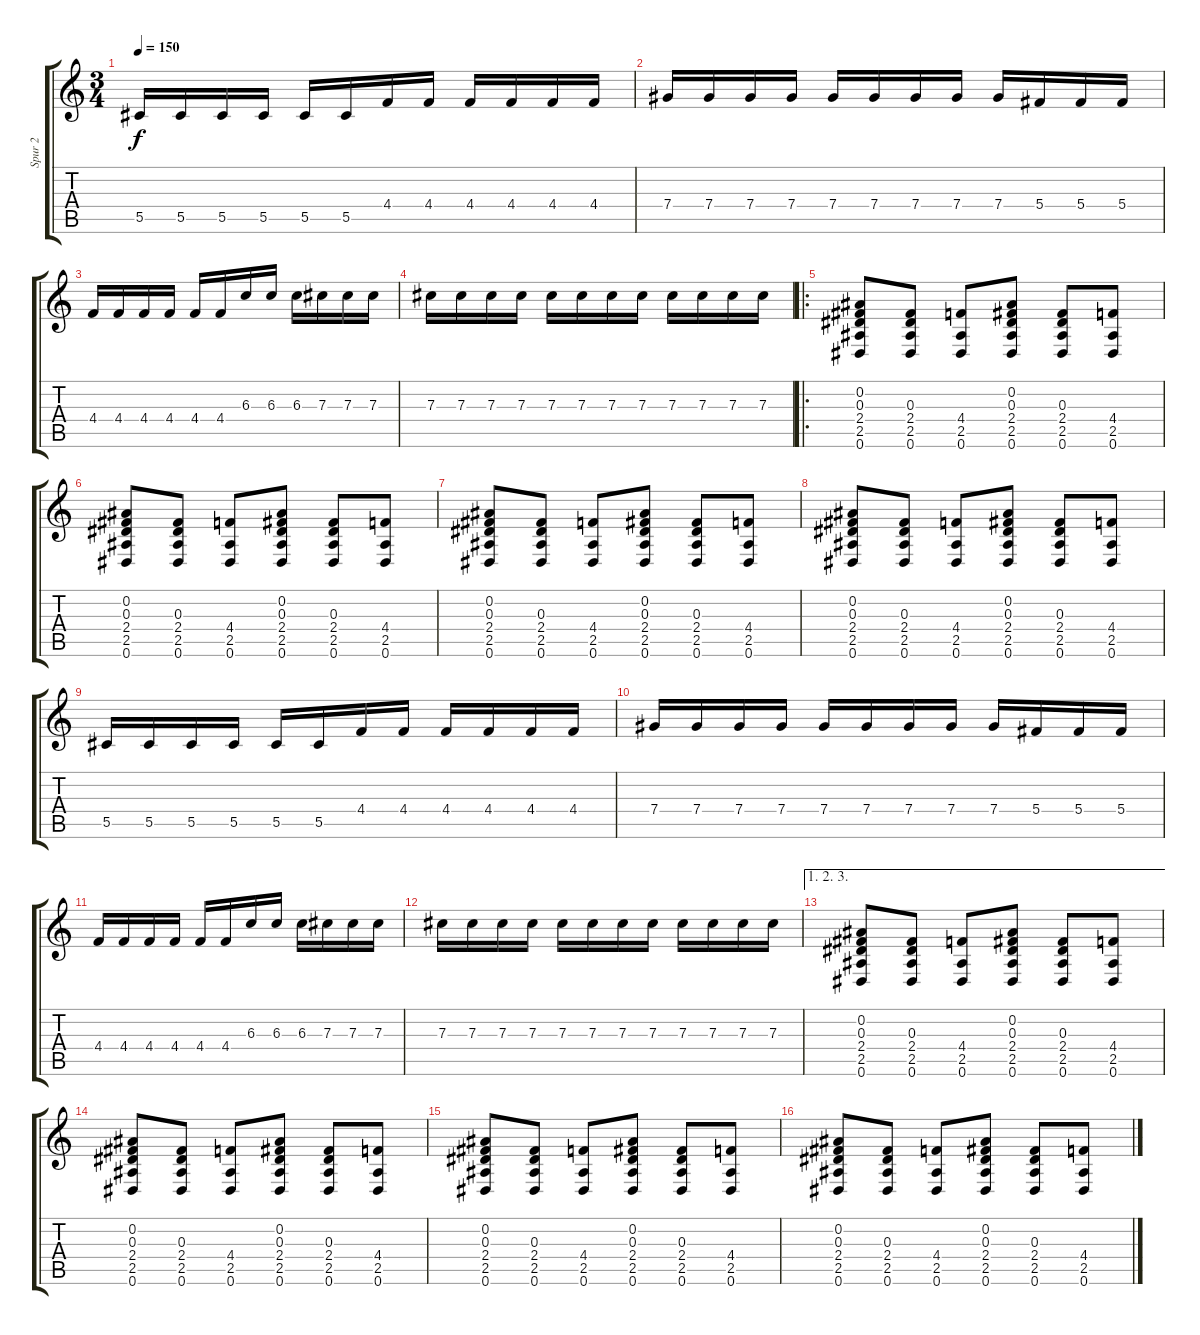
\track ("Spur 2" "Spur 2") {instrument overdrivenguitar}
\staff {score tabs}
\tuning (Eb4 Bb3 Gb3 Db3 Ab2 Eb2) {hide}
\ts (3 4)
\tempo 150
\clef g2
\ks c
5.5.16{dy f} 5.5.16 5.5.16 5.5.16 5.5.16 5.5.16 4.4.16 4.4.16 4.4.16 4.4.16 4.4.16 4.4.16 |
7.4.16 7.4.16 7.4.16 7.4.16 7.4.16 7.4.16 7.4.16 7.4.16 7.4.16 5.4.16 5.4.16 5.4.16 |
4.4.16 4.4.16 4.4.16 4.4.16 4.4.16 4.4.16 6.3.16 6.3.16 6.3.16 7.3.16 7.3.16 7.3.16 |
7.3.16 7.3.16 7.3.16 7.3.16 7.3.16 7.3.16 7.3.16 7.3.16 7.3.16 7.3.16 7.3.16 7.3.16 |
\ro
(0.2 0.3 2.4 2.5 0.6).8 (0.3 2.4 2.5 0.6).8 (4.4 2.5 0.6).8 (0.2 0.3 2.4 2.5 0.6).8 (0.3 2.4 2.5 0.6).8 (4.4 2.5 0.6).8 |
(0.2 0.3 2.4 2.5 0.6).8 (0.3 2.4 2.5 0.6).8 (4.4 2.5 0.6).8 (0.2 0.3 2.4 2.5 0.6).8 (0.3 2.4 2.5 0.6).8 (4.4 2.5 0.6).8 |
(0.2 0.3 2.4 2.5 0.6).8 (0.3 2.4 2.5 0.6).8 (4.4 2.5 0.6).8 (0.2 0.3 2.4 2.5 0.6).8 (0.3 2.4 2.5 0.6).8 (4.4 2.5 0.6).8 |
(0.2 0.3 2.4 2.5 0.6).8 (0.3 2.4 2.5 0.6).8 (4.4 2.5 0.6).8 (0.2 0.3 2.4 2.5 0.6).8 (0.3 2.4 2.5 0.6).8 (4.4 2.5 0.6).8 |
5.5.16 5.5.16 5.5.16 5.5.16 5.5.16 5.5.16 4.4.16 4.4.16 4.4.16 4.4.16 4.4.16 4.4.16 |
7.4.16 7.4.16 7.4.16 7.4.16 7.4.16 7.4.16 7.4.16 7.4.16 7.4.16 5.4.16 5.4.16 5.4.16 |
4.4.16 4.4.16 4.4.16 4.4.16 4.4.16 4.4.16 6.3.16 6.3.16 6.3.16 7.3.16 7.3.16 7.3.16 |
7.3.16 7.3.16 7.3.16 7.3.16 7.3.16 7.3.16 7.3.16 7.3.16 7.3.16 7.3.16 7.3.16 7.3.16 |
\ae (1 2 3)
(0.2 0.3 2.4 2.5 0.6).8 (0.3 2.4 2.5 0.6).8 (4.4 2.5 0.6).8 (0.2 0.3 2.4 2.5 0.6).8 (0.3 2.4 2.5 0.6).8 (4.4 2.5 0.6).8 |
(0.2 0.3 2.4 2.5 0.6).8 (0.3 2.4 2.5 0.6).8 (4.4 2.5 0.6).8 (0.2 0.3 2.4 2.5 0.6).8 (0.3 2.4 2.5 0.6).8 (4.4 2.5 0.6).8 |
(0.2 0.3 2.4 2.5 0.6).8 (0.3 2.4 2.5 0.6).8 (4.4 2.5 0.6).8 (0.2 0.3 2.4 2.5 0.6).8 (0.3 2.4 2.5 0.6).8 (4.4 2.5 0.6).8 |
(0.2 0.3 2.4 2.5 0.6).8 (0.3 2.4 2.5 0.6).8 (4.4 2.5 0.6).8 (0.2 0.3 2.4 2.5 0.6).8 (0.3 2.4 2.5 0.6).8 (4.4 2.5 0.6).8
